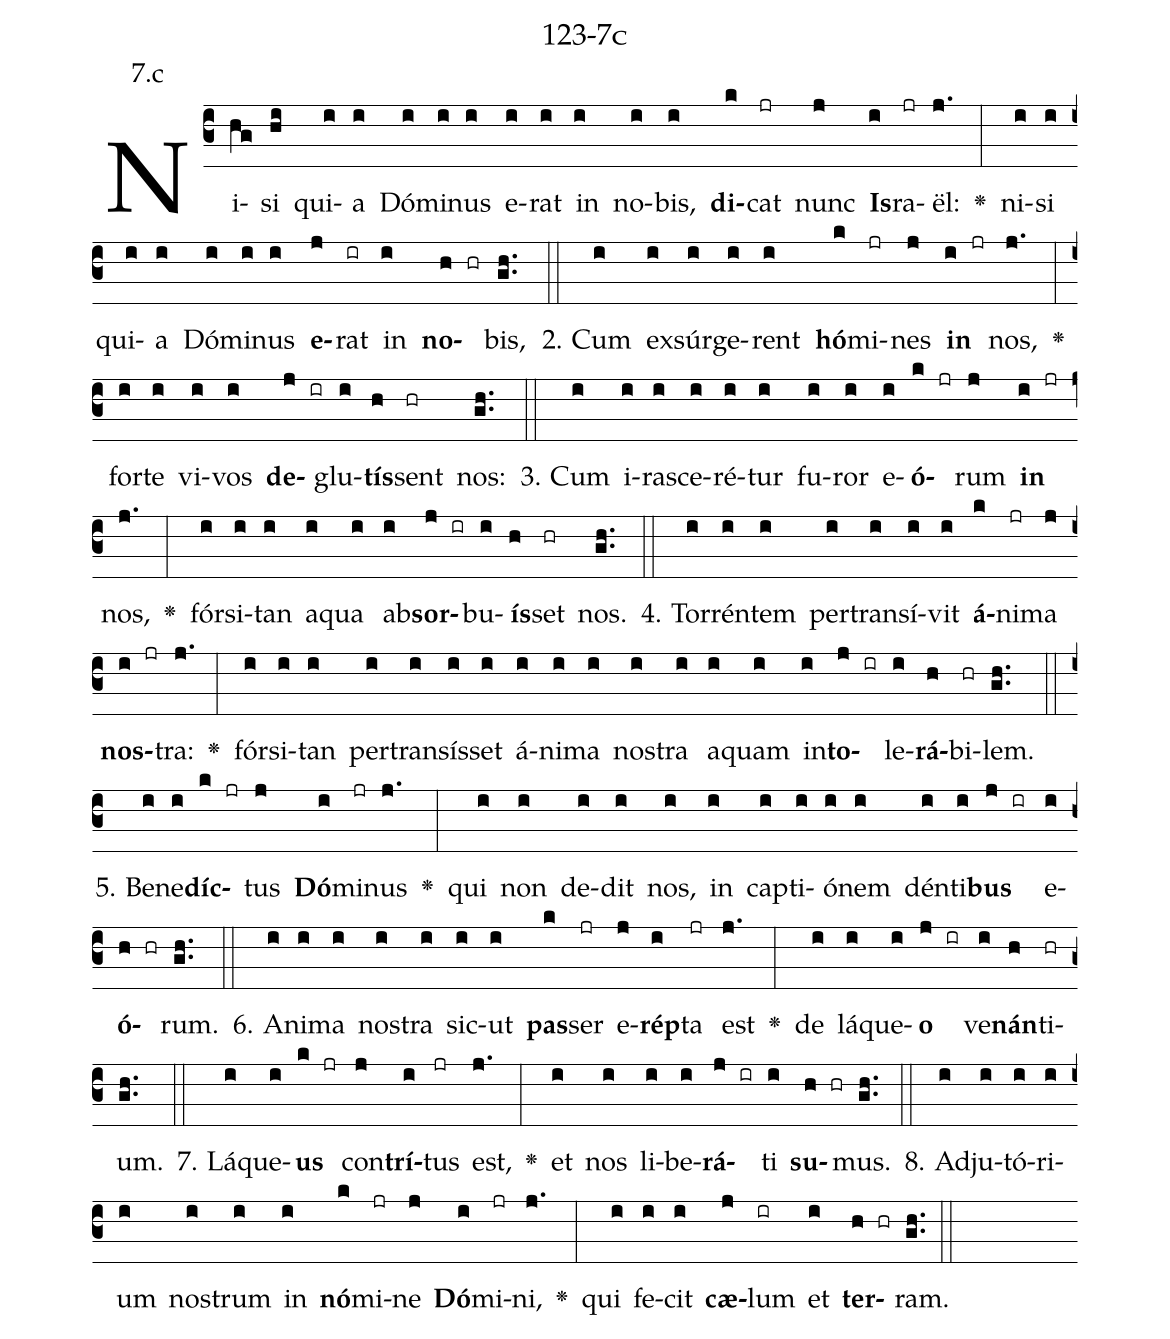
name: 123-7c;
annotation: 7.c;
%%
(c3)Ni(hg)si(hi) qui(i)a(i) Dó(i)mi(i)nus(i) e(i)rat(i) in(i) no(i)bis,(i) <b>di</b>(k)cat(jr) nunc(j) <b>Is</b>(i)ra(jr)ël:(j.) <v>\greheightstar</v>(:) ni(i)si(i) qui(i)a(i) Dó(i)mi(i)nus(i) <b>e</b>(j)rat(ir) in(i) <b>no</b>(h hr)bis,(gh..) (::)
2. Cum(i) ex(i)súr(i)ge(i)rent(i) <b>hó</b>(k)mi(jr)nes(j) <b>in</b>(i jr) nos,(j.) <v>\greheightstar</v>(:) for(i)te(i) vi(i)vos(i) <b>de</b>(j ir)glu(i)<b>tís</b>(h)sent(hr) nos:(gh..) (::)
3. Cum(i) i(i)ra(i)sce(i)ré(i)tur(i) fu(i)ror(i) e(i)<b>ó</b>(k jr)rum(j) <b>in</b>(i jr) nos,(j.) <v>\greheightstar</v>(:) fór(i)si(i)tan(i) a(i)qua(i) ab(i)<b>sor</b>(j ir)bu(i)<b>ís</b>(h)set(hr) nos.(gh..) (::)
4. Tor(i)rén(i)tem(i) per(i)trans(i)í(i)vit(i) <b>á</b>(k)ni(jr)ma(j) <b>nos</b>(i jr)tra:(j.) <v>\greheightstar</v>(:) fór(i)si(i)tan(i) per(i)trans(i)ís(i)set(i) á(i)ni(i)ma(i) nos(i)tra(i) a(i)quam(i) in(i)<b>to</b>(j ir)le(i)<b>rá</b>(h)bi(hr)lem.(gh..) (::)
5. Be(i)ne(i)<b>díc</b>(k jr)tus(j) <b>Dó</b>(i)mi(jr)nus(j.) <v>\greheightstar</v>(:) qui(i) non(i) de(i)dit(i) nos,(i) in(i) cap(i)ti(i)ó(i)nem(i) dén(i)ti(i)<b>bus</b>(j ir) e(i)<b>ó</b>(h hr)rum.(gh..) (::)
6. A(i)ni(i)ma(i) nos(i)tra(i) sic(i)ut(i) <b>pas</b>(k)ser(jr) e(j)<b>rép</b>(i)ta(jr) est(j.) <v>\greheightstar</v>(:) de(i) lá(i)que(i)<b>o</b>(j ir) ve(i)<b>nán</b>(h)ti(hr)um.(gh..) (::)
7. Lá(i)que(i)<b>us</b>(k jr) con(j)<b>trí</b>(i)tus(jr) est,(j.) <v>\greheightstar</v>(:) et(i) nos(i) li(i)be(i)<b>rá</b>(j ir)ti(i) <b>su</b>(h hr)mus.(gh..) (::)
8. Ad(i)ju(i)tó(i)ri(i)um(i) nos(i)trum(i) in(i) <b>nó</b>(k)mi(jr)ne(j) <b>Dó</b>(i)mi(jr)ni,(j.) <v>\greheightstar</v>(:) qui(i) fe(i)cit(i) <b>cæ</b>(j)lum(ir) et(i) <b>ter</b>(h hr)ram.(gh..) (::)
